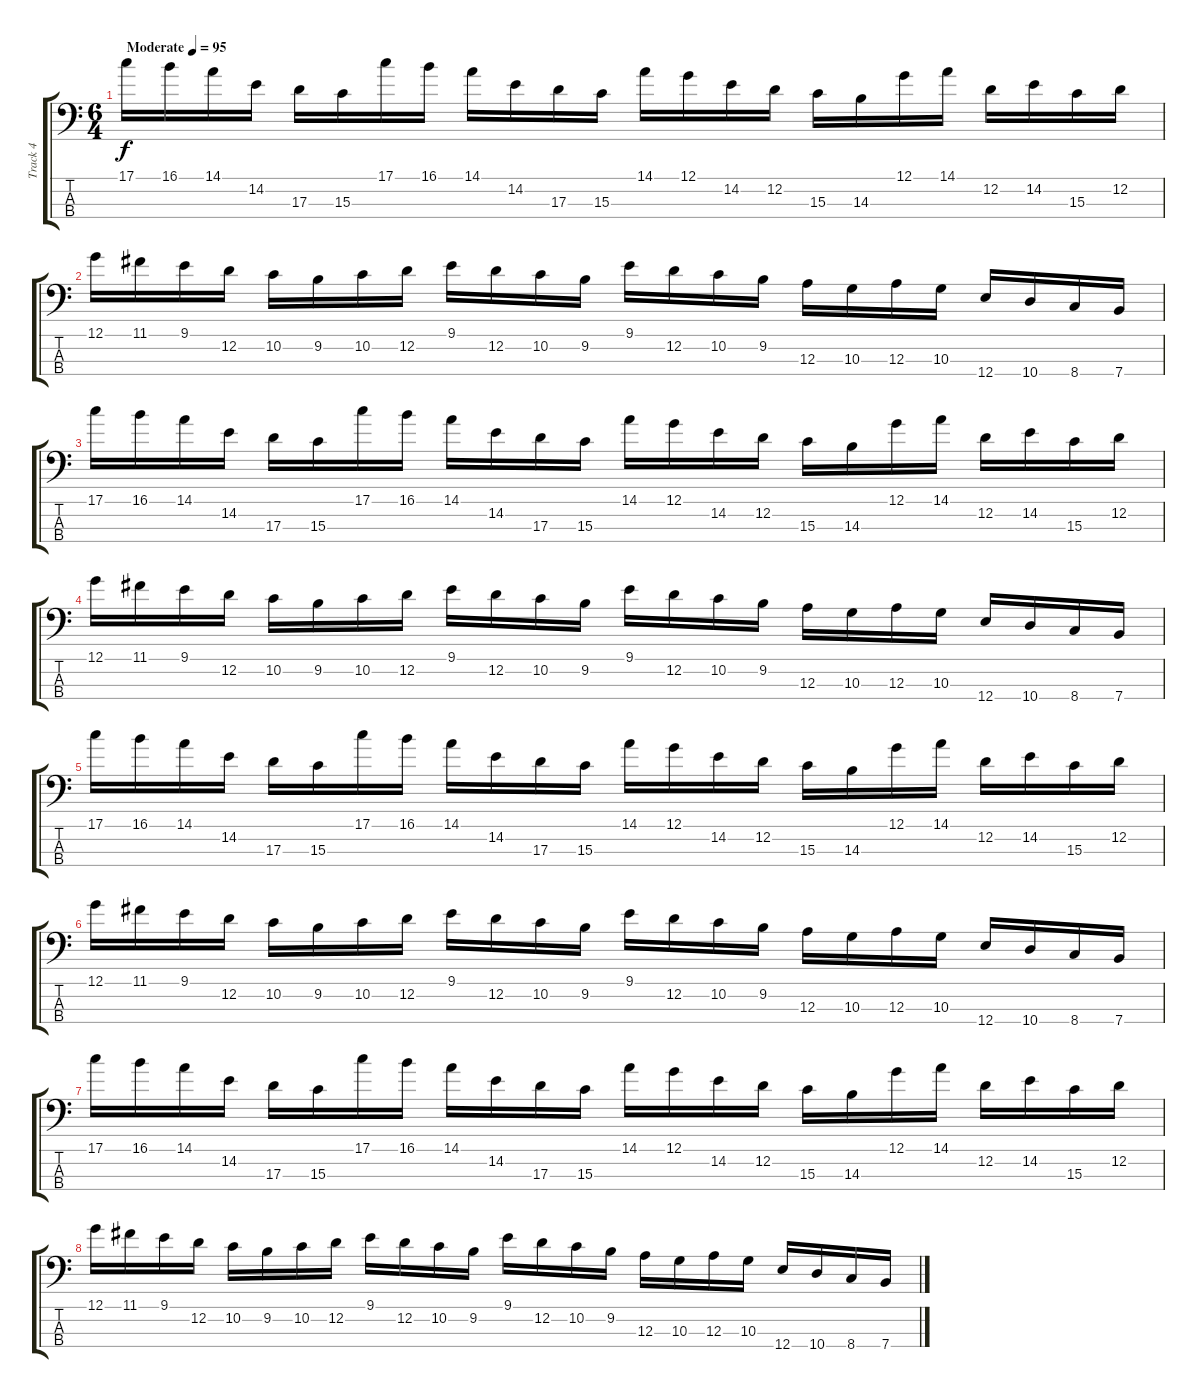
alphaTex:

\track ("Track 4" "Track 4") {instrument electricbassfinger}
\staff {score tabs}
\tuning (G2 D2 A1 E1) {hide}
\ts (6 4)
\tempo (95 "Moderate")
\clef f4
\ks c
17.1.16{dy f instrument electricbassfinger} 16.1.16 14.1.16 14.2.16 17.3.16 15.3.16 17.1.16 16.1.16 14.1.16 14.2.16 17.3.16 15.3.16 14.1.16 12.1.16 14.2.16 12.2.16 15.3.16 14.3.16 12.1.16 14.1.16 12.2.16 14.2.16 15.3.16 12.2.16 |
12.1.16 11.1.16 9.1.16 12.2.16 10.2.16 9.2.16 10.2.16 12.2.16 9.1.16 12.2.16 10.2.16 9.2.16 9.1.16 12.2.16 10.2.16 9.2.16 12.3.16 10.3.16 12.3.16 10.3.16 12.4.16 10.4.16 8.4.16 7.4.16 |
17.1.16 16.1.16 14.1.16 14.2.16 17.3.16 15.3.16 17.1.16 16.1.16 14.1.16 14.2.16 17.3.16 15.3.16 14.1.16 12.1.16 14.2.16 12.2.16 15.3.16 14.3.16 12.1.16 14.1.16 12.2.16 14.2.16 15.3.16 12.2.16 |
12.1.16 11.1.16 9.1.16 12.2.16 10.2.16 9.2.16 10.2.16 12.2.16 9.1.16 12.2.16 10.2.16 9.2.16 9.1.16 12.2.16 10.2.16 9.2.16 12.3.16 10.3.16 12.3.16 10.3.16 12.4.16 10.4.16 8.4.16 7.4.16 |
17.1.16 16.1.16 14.1.16 14.2.16 17.3.16 15.3.16 17.1.16 16.1.16 14.1.16 14.2.16 17.3.16 15.3.16 14.1.16 12.1.16 14.2.16 12.2.16 15.3.16 14.3.16 12.1.16 14.1.16 12.2.16 14.2.16 15.3.16 12.2.16 |
12.1.16 11.1.16 9.1.16 12.2.16 10.2.16 9.2.16 10.2.16 12.2.16 9.1.16 12.2.16 10.2.16 9.2.16 9.1.16 12.2.16 10.2.16 9.2.16 12.3.16 10.3.16 12.3.16 10.3.16 12.4.16 10.4.16 8.4.16 7.4.16 |
17.1.16 16.1.16 14.1.16 14.2.16 17.3.16 15.3.16 17.1.16 16.1.16 14.1.16 14.2.16 17.3.16 15.3.16 14.1.16 12.1.16 14.2.16 12.2.16 15.3.16 14.3.16 12.1.16 14.1.16 12.2.16 14.2.16 15.3.16 12.2.16 |
12.1.16 11.1.16 9.1.16 12.2.16 10.2.16 9.2.16 10.2.16 12.2.16 9.1.16 12.2.16 10.2.16 9.2.16 9.1.16 12.2.16 10.2.16 9.2.16 12.3.16 10.3.16 12.3.16 10.3.16 12.4.16 10.4.16 8.4.16 7.4.16
